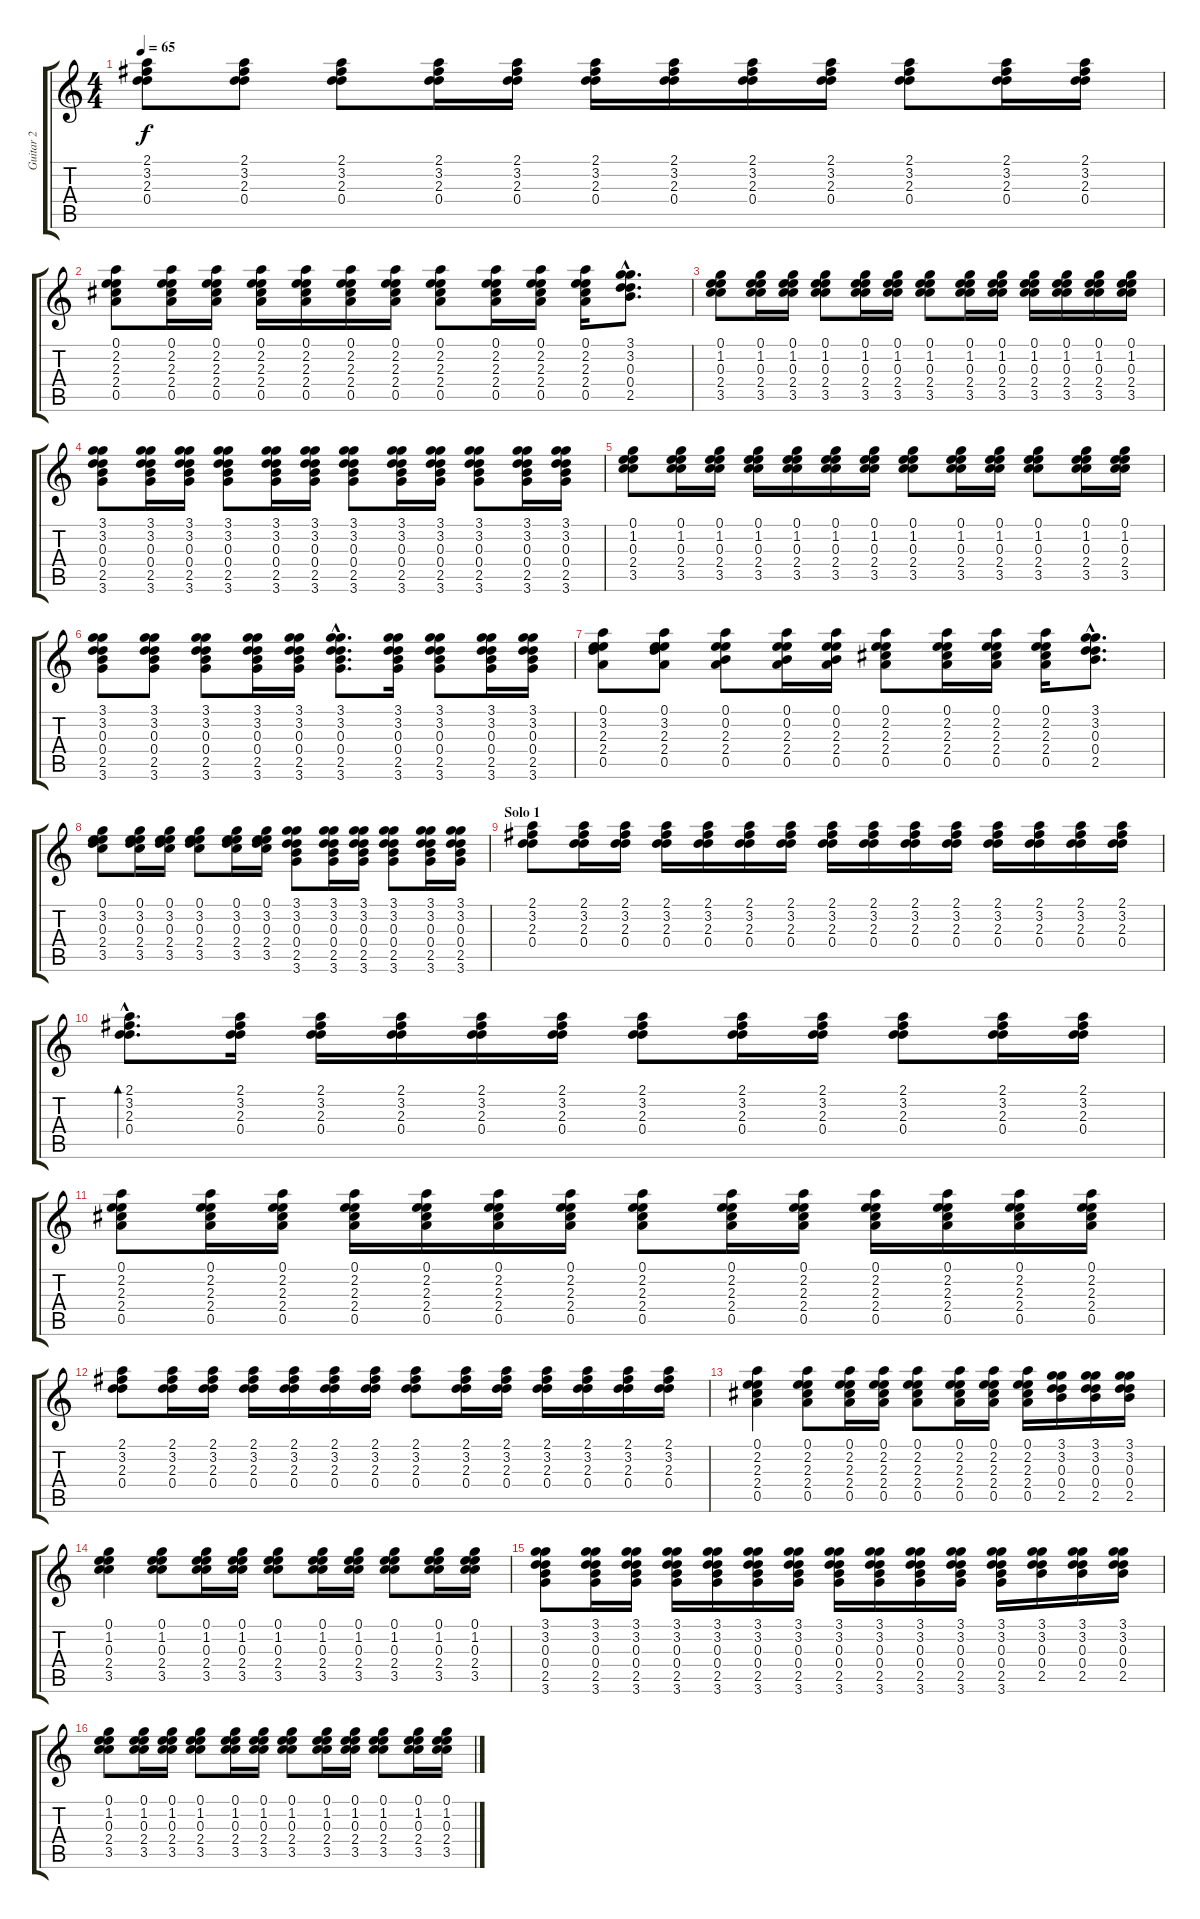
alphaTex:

\track ("Guitar 2" "Guitar 2") {instrument acousticguitarsteel}
\staff {score tabs}
\tuning (E4 B3 G4 D4 A3 E3) {hide}
\ts (4 4)
\tempo 65
\clef g2
\ks c
(2.1 3.2 2.3 0.4).8{dy f} (2.1 3.2 2.3 0.4).8 (2.1 3.2 2.3 0.4).8 (2.1 3.2 2.3 0.4).16 (2.1 3.2 2.3 0.4).16 (2.1 3.2 2.3 0.4).16 (2.1 3.2 2.3 0.4).16 (2.1 3.2 2.3 0.4).16 (2.1 3.2 2.3 0.4).16 (2.1 3.2 2.3 0.4).8 (2.1 3.2 2.3 0.4).16 (2.1 3.2 2.3 0.4).16 |
(0.1 2.2 2.3 2.4 0.5).8 (0.1 2.2 2.3 2.4 0.5).16 (0.1 2.2 2.3 2.4 0.5).16 (0.1 2.2 2.3 2.4 0.5).16 (0.1 2.2 2.3 2.4 0.5).16 (0.1 2.2 2.3 2.4 0.5).16 (0.1 2.2 2.3 2.4 0.5).16 (0.1 2.2 2.3 2.4 0.5).8 (0.1 2.2 2.3 2.4 0.5).16 (0.1 2.2 2.3 2.4 0.5).16 (0.1 2.2 2.3 2.4 0.5).16 (3.1{hac} 3.2{hac} 0.3{hac} 0.4{hac} 2.5{hac}).8{d} |
(0.1 1.2 0.3 2.4 3.5).8 (0.1 1.2 0.3 2.4 3.5).16 (0.1 1.2 0.3 2.4 3.5).16 (0.1 1.2 0.3 2.4 3.5).8 (0.1 1.2 0.3 2.4 3.5).16 (0.1 1.2 0.3 2.4 3.5).16 (0.1 1.2 0.3 2.4 3.5).8 (0.1 1.2 0.3 2.4 3.5).16 (0.1 1.2 0.3 2.4 3.5).16 (0.1 1.2 0.3 2.4 3.5).16 (0.1 1.2 0.3 2.4 3.5).16 (0.1 1.2 0.3 2.4 3.5).16 (0.1 1.2 0.3 2.4 3.5).16 |
(3.1 3.2 0.3 0.4 2.5 3.6).8 (3.1 3.2 0.3 0.4 2.5 3.6).16 (3.1 3.2 0.3 0.4 2.5 3.6).16 (3.1 3.2 0.3 0.4 2.5 3.6).8 (3.1 3.2 0.3 0.4 2.5 3.6).16 (3.1 3.2 0.3 0.4 2.5 3.6).16 (3.1 3.2 0.3 0.4 2.5 3.6).8 (3.1 3.2 0.3 0.4 2.5 3.6).16 (3.1 3.2 0.3 0.4 2.5 3.6).16 (3.1 3.2 0.3 0.4 2.5 3.6).8 (3.1 3.2 0.3 0.4 2.5 3.6).16 (3.1 3.2 0.3 0.4 2.5 3.6).16 |
(0.1 1.2 0.3 2.4 3.5).8 (0.1 1.2 0.3 2.4 3.5).16 (0.1 1.2 0.3 2.4 3.5).16 (0.1 1.2 0.3 2.4 3.5).16 (0.1 1.2 0.3 2.4 3.5).16 (0.1 1.2 0.3 2.4 3.5).16 (0.1 1.2 0.3 2.4 3.5).16 (0.1 1.2 0.3 2.4 3.5).8 (0.1 1.2 0.3 2.4 3.5).16 (0.1 1.2 0.3 2.4 3.5).16 (0.1 1.2 0.3 2.4 3.5).8 (0.1 1.2 0.3 2.4 3.5).16 (0.1 1.2 0.3 2.4 3.5).16 |
(3.1 3.2 0.3 0.4 2.5 3.6).8 (3.1 3.2 0.3 0.4 2.5 3.6).8 (3.1 3.2 0.3 0.4 2.5 3.6).8 (3.1 3.2 0.3 0.4 2.5 3.6).16 (3.1 3.2 0.3 0.4 2.5 3.6).16 (3.1{hac} 3.2{hac} 0.3{hac} 0.4{hac} 2.5{hac} 3.6{hac}).8{d} (3.1 3.2 0.3 0.4 2.5 3.6).16 (3.1 3.2 0.3 0.4 2.5 3.6).8 (3.1 3.2 0.3 0.4 2.5 3.6).16 (3.1 3.2 0.3 0.4 2.5 3.6).16 |
(0.1 3.2 2.3 2.4 0.5).8 (0.1 3.2 2.3 2.4 0.5).8 (0.1 0.2 2.3 2.4 0.5).8 (0.1 0.2 2.3 2.4 0.5).16 (0.1 0.2 2.3 2.4 0.5).16 (0.1 2.2 2.3 2.4 0.5).8 (0.1 2.2 2.3 2.4 0.5).16 (0.1 2.2 2.3 2.4 0.5).16 (0.1 2.2 2.3 2.4 0.5).16 (3.1{hac} 3.2{hac} 0.3{hac} 0.4{hac} 2.5{hac}).8{d} |
(0.1 3.2 0.3 2.4 3.5).8 (0.1 3.2 0.3 2.4 3.5).16 (0.1 3.2 0.3 2.4 3.5).16 (0.1 3.2 0.3 2.4 3.5).8 (0.1 3.2 0.3 2.4 3.5).16 (0.1 3.2 0.3 2.4 3.5).16 (3.1 3.2 0.3 0.4 2.5 3.6).8 (3.1 3.2 0.3 0.4 2.5 3.6).16 (3.1 3.2 0.3 0.4 2.5 3.6).16 (3.1 3.2 0.3 0.4 2.5 3.6).8 (3.1 3.2 0.3 0.4 2.5 3.6).16 (3.1 3.2 0.3 0.4 2.5 3.6).16 |
\section ("" "Solo 1")
(2.1 3.2 2.3 0.4).8 (2.1 3.2 2.3 0.4).16 (2.1 3.2 2.3 0.4).16 (2.1 3.2 2.3 0.4).16 (2.1 3.2 2.3 0.4).16 (2.1 3.2 2.3 0.4).16 (2.1 3.2 2.3 0.4).16 (2.1 3.2 2.3 0.4).16 (2.1 3.2 2.3 0.4).16 (2.1 3.2 2.3 0.4).16 (2.1 3.2 2.3 0.4).16 (2.1 3.2 2.3 0.4).16 (2.1 3.2 2.3 0.4).16 (2.1 3.2 2.3 0.4).16 (2.1 3.2 2.3 0.4).16 |
(2.1{hac} 3.2{hac} 2.3{hac} 0.4{hac}).8{d bd 60} (2.1 3.2 2.3 0.4).16 (2.1 3.2 2.3 0.4).16 (2.1 3.2 2.3 0.4).16 (2.1 3.2 2.3 0.4).16 (2.1 3.2 2.3 0.4).16 (2.1 3.2 2.3 0.4).8 (2.1 3.2 2.3 0.4).16 (2.1 3.2 2.3 0.4).16 (2.1 3.2 2.3 0.4).8 (2.1 3.2 2.3 0.4).16 (2.1 3.2 2.3 0.4).16 |
(0.1 2.2 2.3 2.4 0.5).8 (0.1 2.2 2.3 2.4 0.5).16 (0.1 2.2 2.3 2.4 0.5).16 (0.1 2.2 2.3 2.4 0.5).16 (0.1 2.2 2.3 2.4 0.5).16 (0.1 2.2 2.3 2.4 0.5).16 (0.1 2.2 2.3 2.4 0.5).16 (0.1 2.2 2.3 2.4 0.5).8 (0.1 2.2 2.3 2.4 0.5).16 (0.1 2.2 2.3 2.4 0.5).16 (0.1 2.2 2.3 2.4 0.5).16 (0.1 2.2 2.3 2.4 0.5).16 (0.1 2.2 2.3 2.4 0.5).16 (0.1 2.2 2.3 2.4 0.5).16 |
(2.1 3.2 2.3 0.4).8 (2.1 3.2 2.3 0.4).16 (2.1 3.2 2.3 0.4).16 (2.1 3.2 2.3 0.4).16 (2.1 3.2 2.3 0.4).16 (2.1 3.2 2.3 0.4).16 (2.1 3.2 2.3 0.4).16 (2.1 3.2 2.3 0.4).8 (2.1 3.2 2.3 0.4).16 (2.1 3.2 2.3 0.4).16 (2.1 3.2 2.3 0.4).16 (2.1 3.2 2.3 0.4).16 (2.1 3.2 2.3 0.4).16 (2.1 3.2 2.3 0.4).16 |
(0.1 2.2 2.3 2.4 0.5).4 (0.1 2.2 2.3 2.4 0.5).8 (0.1 2.2 2.3 2.4 0.5).16 (0.1 2.2 2.3 2.4 0.5).16 (0.1 2.2 2.3 2.4 0.5).8 (0.1 2.2 2.3 2.4 0.5).16 (0.1 2.2 2.3 2.4 0.5).16 (0.1 2.2 2.3 2.4 0.5).16 (3.1 3.2 0.3 0.4 2.5).16 (3.1 3.2 0.3 0.4 2.5).16 (3.1 3.2 0.3 0.4 2.5).16 |
(0.1 1.2 0.3 2.4 3.5).4 (0.1 1.2 0.3 2.4 3.5).8 (0.1 1.2 0.3 2.4 3.5).16 (0.1 1.2 0.3 2.4 3.5).16 (0.1 1.2 0.3 2.4 3.5).8 (0.1 1.2 0.3 2.4 3.5).16 (0.1 1.2 0.3 2.4 3.5).16 (0.1 1.2 0.3 2.4 3.5).8 (0.1 1.2 0.3 2.4 3.5).16 (0.1 1.2 0.3 2.4 3.5).16 |
(3.1 3.2 0.3 0.4 2.5 3.6).8 (3.1 3.2 0.3 0.4 2.5 3.6).16 (3.1 3.2 0.3 0.4 2.5 3.6).16 (3.1 3.2 0.3 0.4 2.5 3.6).16 (3.1 3.2 0.3 0.4 2.5 3.6).16 (3.1 3.2 0.3 0.4 2.5 3.6).16 (3.1 3.2 0.3 0.4 2.5 3.6).16 (3.1 3.2 0.3 0.4 2.5 3.6).16 (3.1 3.2 0.3 0.4 2.5 3.6).16 (3.1 3.2 0.3 0.4 2.5 3.6).16 (3.1 3.2 0.3 0.4 2.5 3.6).16 (3.1 3.2 0.3 0.4 2.5 3.6).16 (3.1 3.2 0.3 0.4 2.5).16 (3.1 3.2 0.3 0.4 2.5).16 (3.1 3.2 0.3 0.4 2.5).16 |
(0.1 1.2 0.3 2.4 3.5).8 (0.1 1.2 0.3 2.4 3.5).16 (0.1 1.2 0.3 2.4 3.5).16 (0.1 1.2 0.3 2.4 3.5).8 (0.1 1.2 0.3 2.4 3.5).16 (0.1 1.2 0.3 2.4 3.5).16 (0.1 1.2 0.3 2.4 3.5).8 (0.1 1.2 0.3 2.4 3.5).16 (0.1 1.2 0.3 2.4 3.5).16 (0.1 1.2 0.3 2.4 3.5).8 (0.1 1.2 0.3 2.4 3.5).16 (0.1 1.2 0.3 2.4 3.5).16
